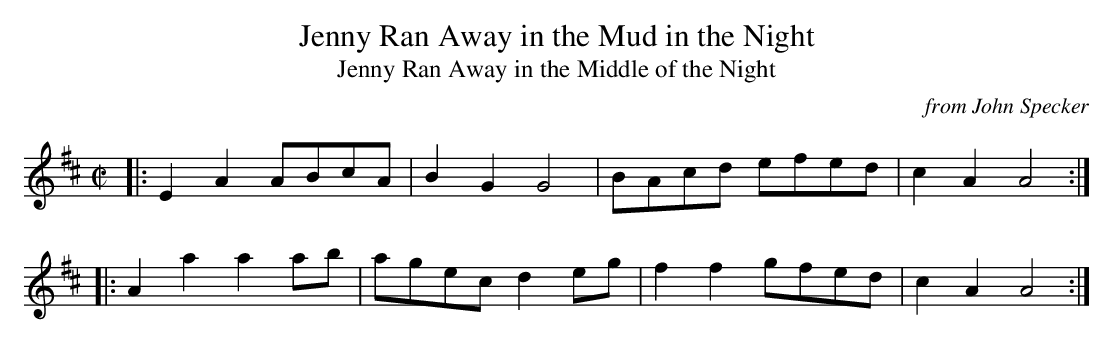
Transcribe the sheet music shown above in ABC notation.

X:1
T: Jenny Ran Away in the Mud in the Night
T: Jenny Ran Away in the Middle of the Night
O: from John Specker
M: C|
L: 1/8
K: Amix
|: E2A2 ABcA | B2G2 G4 | BAcd efed | c2A2 A4 :|
|: A2a2 a2ab | agec d2eg | f2f2 gfed | c2A2 A4 :|
